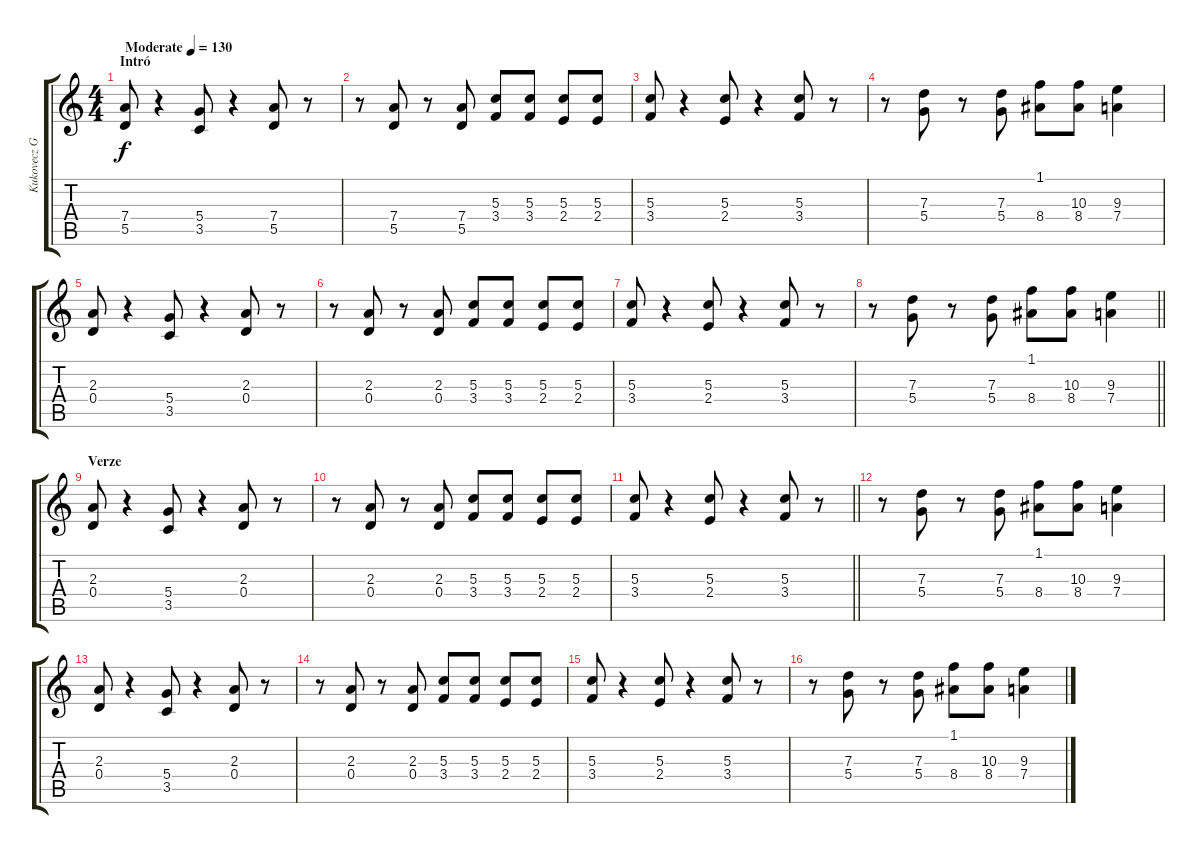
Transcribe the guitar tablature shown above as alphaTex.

\track ("Kukovecz Gábor - gitár" "Kukovecz G") {instrument distortionguitar}
\staff {score tabs}
\tuning (E4 B3 G3 D3 A2 E2) {hide}
\ts (4 4)
\section ("" "Intró")
\tempo (130 "Moderate")
\clef g2
\ks c
(7.4 5.5).8{dy f instrument distortionguitar} r.4 (5.4 3.5).8 r.4 (7.4 5.5).8 r.8 |
r.8 (7.4 5.5).8 r.8 (7.4 5.5).8 (5.3 3.4).8 (5.3 3.4).8 (5.3 2.4).8 (5.3 2.4).8 |
(5.3 3.4).8 r.4 (5.3 2.4).8 r.4 (5.3 3.4).8 r.8 |
r.8 (7.3 5.4).8 r.8 (7.3 5.4).8 (1.1 8.4).8 (10.3 8.4).8 (9.3 7.4).4 |
(2.3 0.4).8 r.4 (5.4 3.5).8 r.4 (2.3 0.4).8 r.8 |
r.8 (2.3 0.4).8 r.8 (2.3 0.4).8 (5.3 3.4).8 (5.3 3.4).8 (5.3 2.4).8 (5.3 2.4).8 |
(5.3 3.4).8 r.4 (5.3 2.4).8 r.4 (5.3 3.4).8 r.8 |
\barLineRight lightlight
r.8 (7.3 5.4).8 r.8 (7.3 5.4).8 (1.1 8.4).8 (10.3 8.4).8 (9.3 7.4).4 |
\section ("" "Verze")
(2.3 0.4).8 r.4 (5.4 3.5).8 r.4 (2.3 0.4).8 r.8 |
r.8 (2.3 0.4).8 r.8 (2.3 0.4).8 (5.3 3.4).8 (5.3 3.4).8 (5.3 2.4).8 (5.3 2.4).8 |
\barLineRight lightlight
(5.3 3.4).8 r.4 (5.3 2.4).8 r.4 (5.3 3.4).8 r.8 |
r.8 (7.3 5.4).8 r.8 (7.3 5.4).8 (1.1 8.4).8 (10.3 8.4).8 (9.3 7.4).4 |
(2.3 0.4).8 r.4 (5.4 3.5).8 r.4 (2.3 0.4).8 r.8 |
r.8 (2.3 0.4).8 r.8 (2.3 0.4).8 (5.3 3.4).8 (5.3 3.4).8 (5.3 2.4).8 (5.3 2.4).8 |
(5.3 3.4).8 r.4 (5.3 2.4).8 r.4 (5.3 3.4).8 r.8 |
r.8 (7.3 5.4).8 r.8 (7.3 5.4).8 (1.1 8.4).8 (10.3 8.4).8 (9.3 7.4).4
